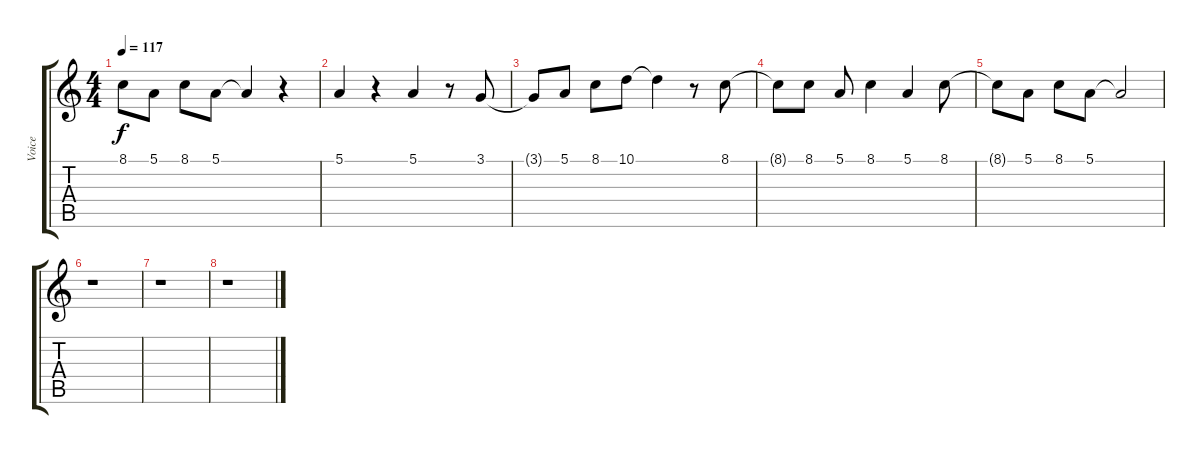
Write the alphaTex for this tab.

\track ("Voice" "Voice") {instrument frenchhorn}
\staff {score tabs}
\tuning (E4 B3 G3 D3 A2 E2) {hide}
\ts (4 4)
\tempo 117
\clef g2
\ks c
8.1.8{dy f} 5.1.8 8.1.8 5.1.8 5.1{t}.4 r.4 |
5.1.4 r.4 5.1.4 r.8 3.1.8 |
3.1{t}.8 5.1.8 8.1.8 10.1.8 10.1{t}.4 r.8 8.1.8 |
8.1{t}.8 8.1.8 5.1.8 8.1.4 5.1.4 8.1.8 |
8.1{t}.8 5.1.8 8.1.8 5.1.8 5.1{t}.2 |
r.1 |
r.1 |
r.1
